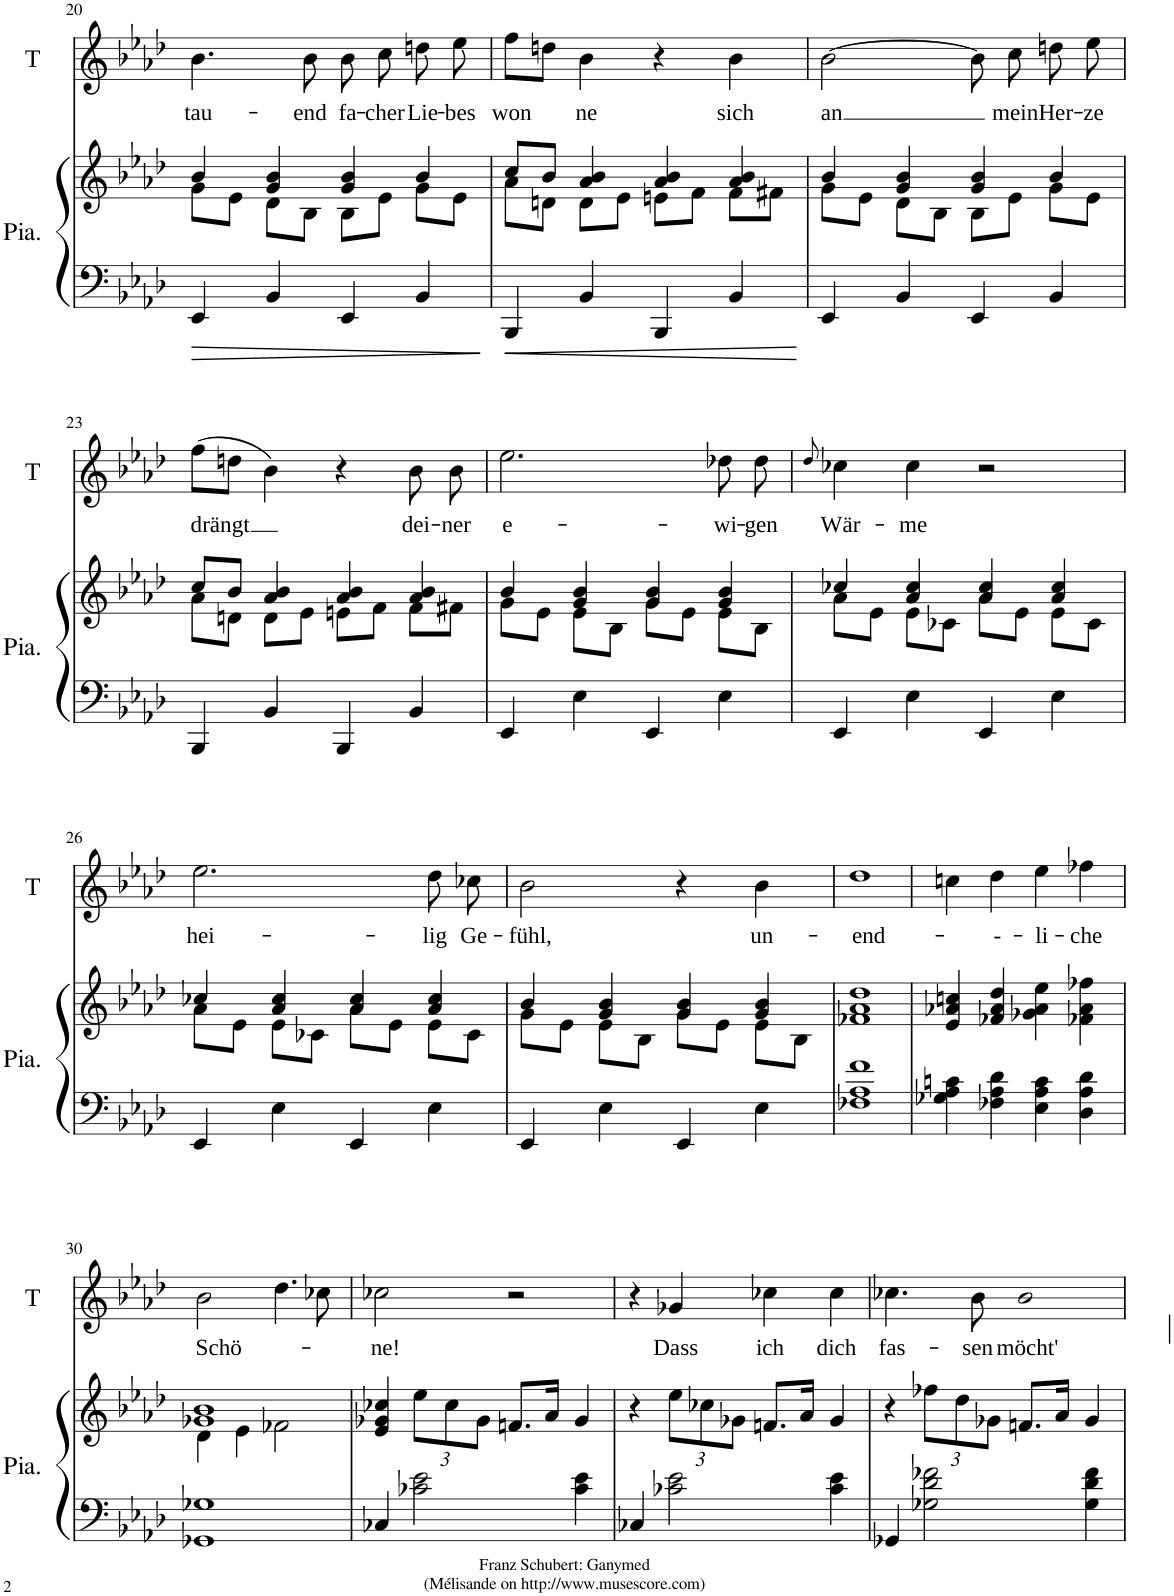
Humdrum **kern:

**kern	**kern	**kern	**text
*part2	*part2	*part1	*part1
*staff3	*staff2	*staff1	*staff1
*I"Piano	*	*I"Flute	*
*I'Pia.	*	*	*
!!LO:PB:g=z
*clefF4	*clefG2	*clefG2	*
*k[b-e-a-d-]	*k[b-e-a-d-]	*k[b-e-a-d-]	*
*M4/4	*M4/4	*M4/4	*
=20	=20	=20	=20
*	*^	*	*
!	!	!	!	!LO:LY:b
4EE-/	4b-/	8g\L	4.b-\	tau-
.	.	8e-\J	.	.
4BB-/	4g/ 4b-/	8d-\L	.	.
!	!	!	!	!LO:LY:b
.	.	8B-\J	8b-\	-end
!	!	!	!	!LO:LY:b
4EE-/	4g/ 4b-/	8B-\L	8b-\	fa-
!	!	!	!	!LO:LY:b
.	.	8e-\J	8cc\	-cher
!	!	!	!	!LO:LY:b
4BB-/	4b-/	8g\L	8ddn\	Lie-
!	!	!	!	!LO:LY:b
.	.	8e-\J	8ee-\	-bes
=21	=21	=21	=21	=21
!	!	!	!	!LO:LY:b
4BBB-/	8cc/L	8a-\L	8ff\L	won
.	8b-/J	8dn\J	8ddn\J	.
!	!	!	!	!LO:LY:b
4BB-/	4a-/ 4b-/	8d\L	4b-\	ne
.	.	8e-\J	.	.
4BBB-/	4a-/ 4b-/	8en\L	4r	.
.	.	8f\J	.	.
!	!	!	!	!LO:LY:b
4BB-/	4a-/ 4b-/	8f\L	4b-\	sich
.	.	8f#X\J	.	.
=22	=22	=22	=22	=22
!	!	!	!	!LO:LY:b
4EE-/	4b-/	8g\L	[2b-\	an
.	.	8e-\J	.	.
4BB-/	4g/ 4b-/	8d-\L	.	.
.	.	8B-\J	.	.
4EE-/	4g/ 4b-/	8B-\L	8b-\]	.
!	!	!	!	!LO:LY:b
.	.	8e-\J	8cc\	mein
!	!	!	!	!LO:LY:b
4BB-/	4b-/	8g\L	8ddn\	Her-
!	!	!	!	!LO:LY:b
.	.	8e-\J	8ee-\	-ze
!!LO:LB:g=z
=23	=23	=23	=23	=23
!	!	!	!	!LO:LY:b
4BBB-/	8cc/L	8a-\L	(8ff\L	drängt
.	8b-/J	8dn\J	8ddn\J	.
4BB-/	4a-/ 4b-/	8d\L	4b-\)	.
.	.	8e-\J	.	.
4BBB-/	4a-/ 4b-/	8en\L	4r	.
.	.	8f\J	.	.
!	!	!	!	!LO:LY:b
4BB-/	4a-/ 4b-/	8f\L	8b-\	dei-
!	!	!	!	!LO:LY:b
.	.	8f#X\J	8b-\	-ner
=24	=24	=24	=24	=24
!	!	!	!	!LO:LY:b
4EE-/	4b-/	8g\L	2.ee-\	e-
.	.	8e-\J	.	.
4E-\	4g/ 4b-/	8e-\L	.	.
.	.	8B-\J	.	.
4EE-/	4g/ 4b-/	8g\L	.	.
.	.	8e-\J	.	.
!	!	!	!	!LO:LY:b
4E-\	4g/ 4b-/	8e-\L	8dd-X\	-wi-
!	!	!	!	!LO:LY:b
.	.	8B-\J	8dd-\	-gen
=25	=25	=25	=25	=25
.	.	.	8qdd-/	.
!	!	!	!	!LO:LY:b
4EE-/	4cc-X/	8a-\L	4cc-X\	Wär-
.	.	8e-\J	.	.
!	!	!	!	!LO:LY:b
4E-\	4a-/ 4cc-/	8e-\L	4cc-\	-me
.	.	8c-X\J	.	.
4EE-/	4a-/ 4cc-/	8a-\L	2r	.
.	.	8e-\J	.	.
4E-\	4a-/ 4cc-/	8e-\L	.	.
.	.	8c-\J	.	.
!!LO:LB:g=z
=26	=26	=26	=26	=26
!	!	!	!	!LO:LY:b
4EE-/	4cc-X/	8a-\L	2.ee-\	hei-
.	.	8e-\J	.	.
4E-\	4a-/ 4cc-/	8e-\L	.	.
.	.	8c-X\J	.	.
4EE-/	4a-/ 4cc-/	8a-\L	.	.
.	.	8e-\J	.	.
!	!	!	!	!LO:LY:b
4E-\	4a-/ 4cc-/	8e-\L	8dd-\	-lig
!	!	!	!	!LO:LY:b
.	.	8c-\J	8cc-X\	Ge-
=27	=27	=27	=27	=27
!	!	!	!	!LO:LY:b
4EE-/	4b-/	8g\L	2b-\	-fühl,
.	.	8e-\J	.	.
4E-\	4g/ 4b-/	8e-\L	.	.
.	.	8B-\J	.	.
4EE-/	4g/ 4b-/	8g\L	4r	.
.	.	8e-\J	.	.
!	!	!	!	!LO:LY:b
4E-\	4g/ 4b-/	8e-\L	4b-\	un-
.	.	8B-\J	.	.
=28	=28	=28	=28	=28
!	!	!	!	!LO:LY:b
*	*v	*v	*	*
1F-X 1A- 1f	1f-X 1a- 1dd-	1dd-	-end-
=29	=29	=29	=29
4G-X\ 4A-\ 4cn\	4e-/ 4a-X/ 4ccn/	4ccn\	.
!	!	!	!LO:LY:b
4F-X\ 4A-\ 4d-\	4f-X/ 4a-/ 4dd-/	4dd-\	---
!	!	!	!LO:LY:b
4E-\ 4A-\ 4c\	4g-X\ 4a-\ 4ee-\	4ee-\	-li-
!	!	!	!LO:LY:b
4D-\ 4A-\ 4d-\	4f-X\ 4a-\ 4ff-X\	4ff-X\	-che
!!LO:LB:g=z
=30	=30	=30	=30
*	*^	*	*
!	!	!	!	!LO:LY:b
1GG-X 1G-X	1g-X 1b-	4d-\	2b-\	Schö-
.	.	4e-\	.	.
.	.	2f-X\	4.dd-\	.
.	.	.	8cc-X\	.
*	*v	*v	*	*
=31	=31	=31	=31
!	!	!	!LO:LY:b
4C-X/	4e-/ 4g-X/ 4cc-X/	2cc-X\	-ne!
*	*Xbrackettup	*	*
2c-X\ 2e-\	12ee-\L	.	.
.	12cc-\	.	.
.	12g-\J	.	.
.	8.fn/L	2r	.
.	16a-/Jk	.	.
4c-\ 4e-\	4g-/	.	.
=32	=32	=32	=32
4C-X/	4r	4r	.
!	!	!	!LO:LY:b
2c-X\ 2e-\	12ee-\L	4g-X/	Dass
.	12cc-X\	.	.
.	12g-X\J	.	.
!	!	!	!LO:LY:b
.	8.fn/L	4cc-X\	ich
.	16a-/Jk	.	.
!	!	!	!LO:LY:b
4c-\ 4e-\	4g-/	4cc-\	dich
=33	=33	=33	=33
!	!	!	!LO:LY:b
4GG-X/	4r	4.cc-X\	fas-
2G-X\ 2d-\ 2f-X\	12ff-X\L	.	.
.	12dd-\	.	.
!	!	!	!LO:LY:b
.	.	8b-\	-sen
.	12g-X\J	.	.
!	!	!	!LO:LY:b
.	8.fn/L	2b-\	möcht'
.	16a-/Jk	.	.
4G-\ 4d-\ 4f-\	4g-/	.	.
=	=	=	=
*-	*-	*-	*-
